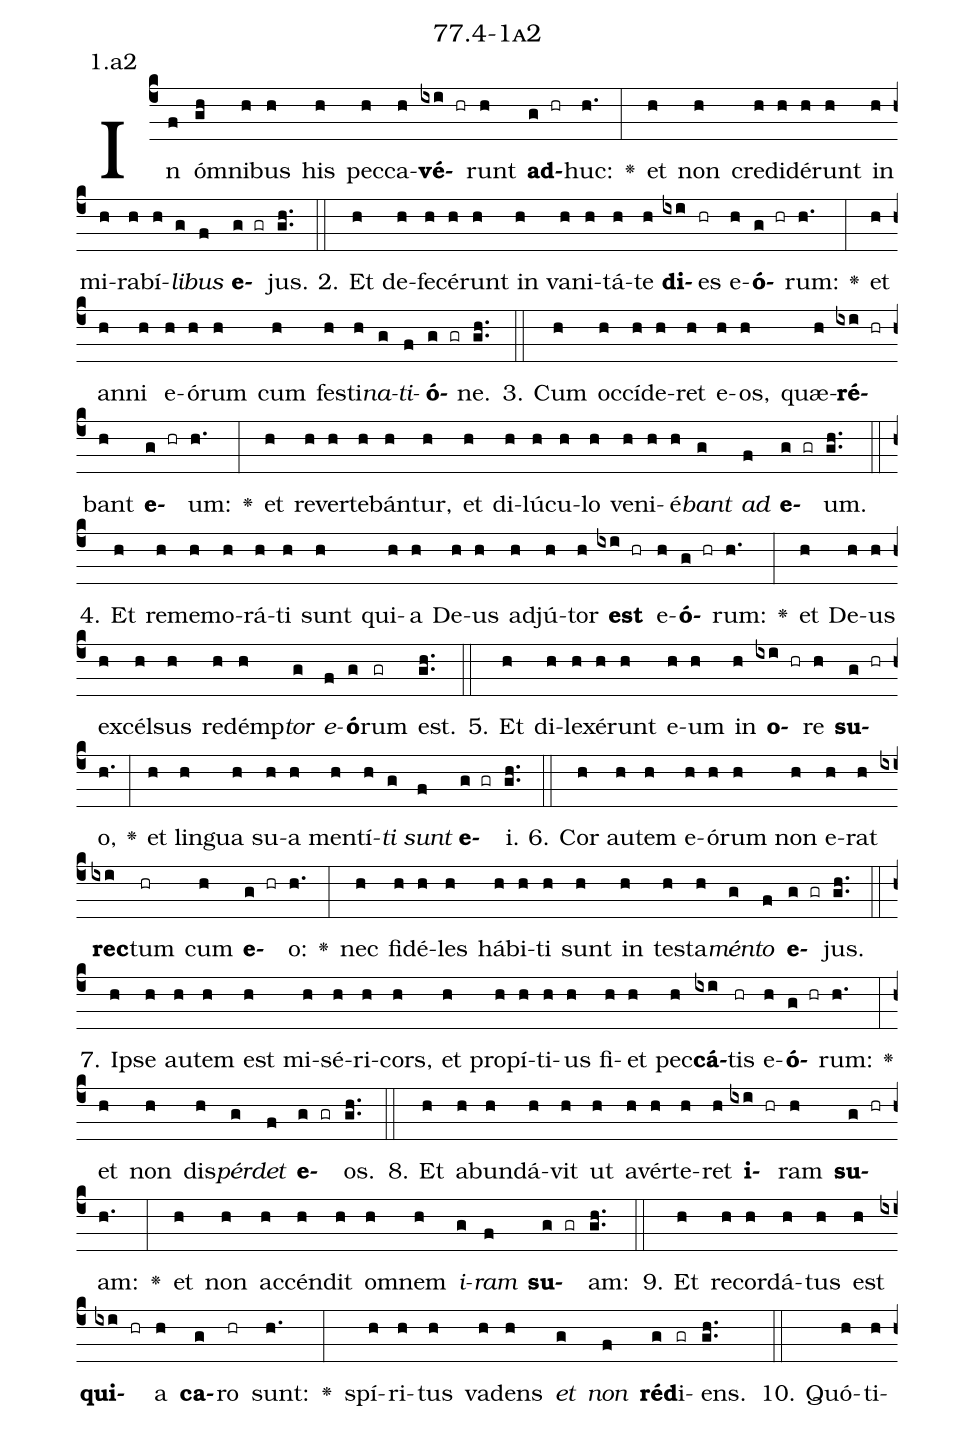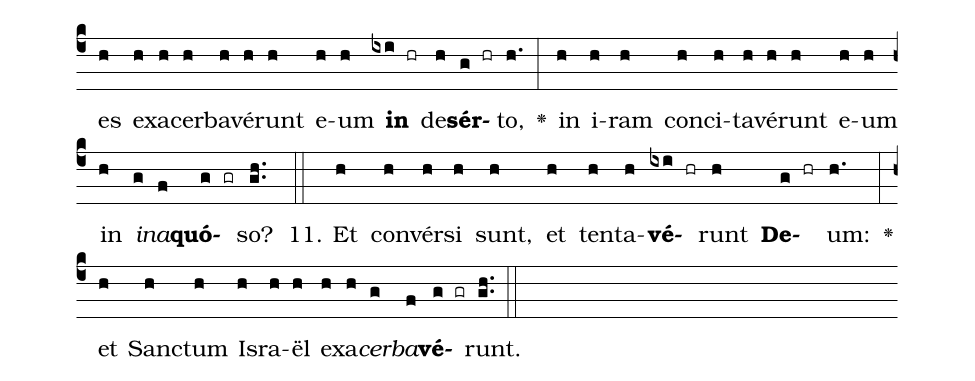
name: 77.4-1a2;
annotation: 1.a2;
%%
(c4)In(f) óm(gh)ni(h)bus(h) his(h) pec(h)ca(h)<b>vé</b>(ixi hr)runt(h) <b>ad</b>(g hr)huc:(h.) <v>\greheightstar</v>(:) et(h) non(h) cre(h)di(h)dé(h)runt(h) in(h) mi(h)ra(h)bí(h)<i>li</i>(g)<i>bus</i>(f) <b>e</b>(g gr)jus.(gh..) (::)
2. Et(h) de(h)fe(h)cé(h)runt(h) in(h) va(h)ni(h)tá(h)te(h) <b>di</b>(ixi)es(hr) e(h)<b>ó</b>(g hr)rum:(h.) <v>\greheightstar</v>(:) et(h) an(h)ni(h) e(h)ó(h)rum(h) cum(h) fes(h)ti(h)<i>na</i>(g)<i>ti</i>(f)<b>ó</b>(g gr)ne.(gh..) (::)
3. Cum(h) oc(h)cí(h)de(h)ret(h) e(h)os,(h) quæ(h)<b>ré</b>(ixi hr)bant(h) <b>e</b>(g hr)um:(h.) <v>\greheightstar</v>(:) et(h) re(h)ver(h)te(h)bán(h)tur,(h) et(h) di(h)lú(h)cu(h)lo(h) ve(h)ni(h)é(h)<i>bant</i>(g) <i>ad</i>(f) <b>e</b>(g gr)um.(gh..) (::)
4. Et(h) re(h)me(h)mo(h)rá(h)ti(h) sunt(h) qui(h)a(h) De(h)us(h) ad(h)jú(h)tor(h) <b>est</b>(ixi hr) e(h)<b>ó</b>(g hr)rum:(h.) <v>\greheightstar</v>(:) et(h) De(h)us(h) ex(h)cél(h)sus(h) red(h)émp(h)<i>tor</i>(g) <i>e</i>(f)<b>ó</b>(g)rum(gr) est.(gh..) (::)
5. Et(h) di(h)le(h)xé(h)runt(h) e(h)um(h) in(h) <b>o</b>(ixi hr)re(h) <b>su</b>(g hr)o,(h.) <v>\greheightstar</v>(:) et(h) lin(h)gua(h) su(h)a(h) men(h)tí(h)<i>ti</i>(g) <i>sunt</i>(f) <b>e</b>(g gr)i.(gh..) (::)
6. Cor(h) au(h)tem(h) e(h)ó(h)rum(h) non(h) e(h)rat(h) <b>rec</b>(ixi)tum(hr) cum(h) <b>e</b>(g hr)o:(h.) <v>\greheightstar</v>(:) nec(h) fi(h)dé(h)les(h) há(h)bi(h)ti(h) sunt(h) in(h) tes(h)ta(h)<i>mén</i>(g)<i>to</i>(f) <b>e</b>(g gr)jus.(gh..) (::)
7. Ip(h)se(h) au(h)tem(h) est(h) mi(h)sé(h)ri(h)cors,(h) et(h) pro(h)pí(h)ti(h)us(h) fi(h)et(h) pec(h)<b>cá</b>(ixi)tis(hr) e(h)<b>ó</b>(g hr)rum:(h.) <v>\greheightstar</v>(:) et(h) non(h) dis(h)<i>pér</i>(g)<i>det</i>(f) <b>e</b>(g gr)os.(gh..) (::)
8. Et(h) ab(h)un(h)dá(h)vit(h) ut(h) a(h)vér(h)te(h)ret(h) <b>i</b>(ixi hr)ram(h) <b>su</b>(g hr)am:(h.) <v>\greheightstar</v>(:) et(h) non(h) ac(h)cén(h)dit(h) om(h)nem(h) <i>i</i>(g)<i>ram</i>(f) <b>su</b>(g gr)am:(gh..) (::)
9. Et(h) re(h)cor(h)dá(h)tus(h) est(h) <b>qui</b>(ixi hr)a(h) <b>ca</b>(g)ro(hr) sunt:(h.) <v>\greheightstar</v>(:) spí(h)ri(h)tus(h) va(h)dens(h) <i>et</i>(g) <i>non</i>(f) <b>réd</b>(g)i(gr)ens.(gh..) (::)
10. Quó(h)ti(h)es(h) ex(h)a(h)cer(h)ba(h)vé(h)runt(h) e(h)um(h) <b>in</b>(ixi hr) de(h)<b>sér</b>(g hr)to,(h.) <v>\greheightstar</v>(:) in(h) i(h)ram(h) con(h)ci(h)ta(h)vé(h)runt(h) e(h)um(h) in(h) <i>in</i>(g)<i>a</i>(f)<b>quó</b>(g gr)so?(gh..) (::)
11. Et(h) con(h)vér(h)si(h) sunt,(h) et(h) ten(h)ta(h)<b>vé</b>(ixi hr)runt(h) <b>De</b>(g hr)um:(h.) <v>\greheightstar</v>(:) et(h) Sanc(h)tum(h) Is(h)ra(h)ël(h) ex(h)a(h)<i>cer</i>(g)<i>ba</i>(f)<b>vé</b>(g gr)runt.(gh..) (::)
